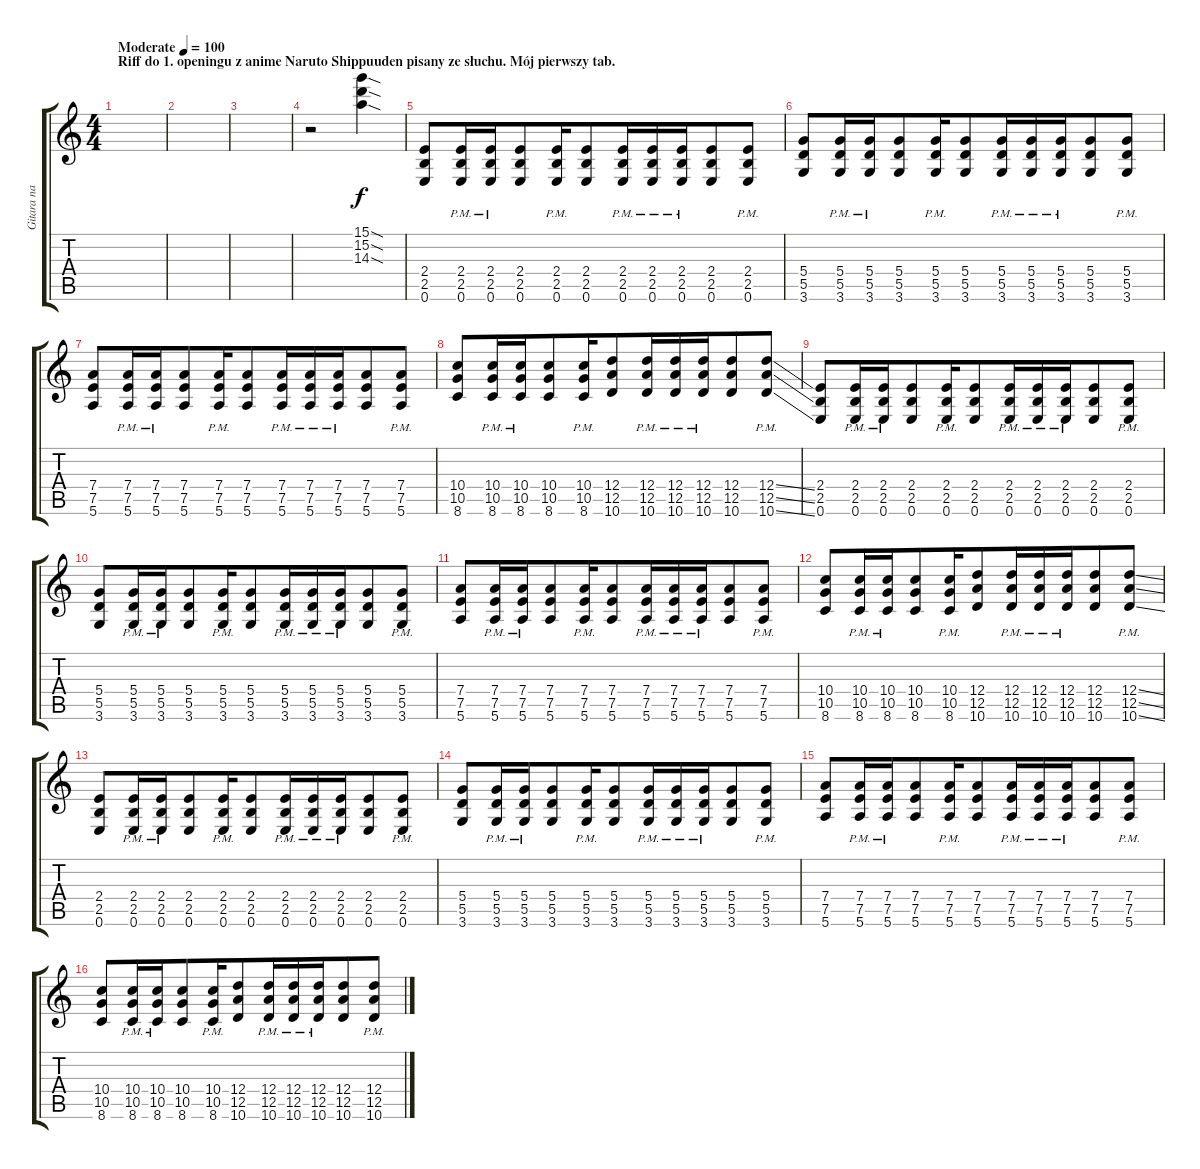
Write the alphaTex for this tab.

\track ("Gitara na overdrive - rytmiczna" "Gitara na ") {instrument overdrivenguitar}
\staff {score tabs}
\tuning (E4 B3 G3 D3 A2 E2) {hide}
\ts (4 4)
\section ("" "Riff do 1. openingu z anime Naruto Shippuuden pisany ze słuchu. Mój pierwszy tab.")
\tempo (100 "Moderate")
\clef g2
\ks c
|
|
|
r.2 (15.1{sod} 15.2{sod} 14.3{sod}).4 |
(2.4 2.5 0.6).8 (2.4{pm} 2.5{pm} 0.6{pm}).16 (2.4{pm} 2.5{pm} 0.6{pm}).16{beam merge} (2.4 2.5 0.6).8 (2.4{pm} 2.5{pm} 0.6{pm}).16 (2.4 2.5 0.6).8{beam merge} (2.4{pm} 2.5{pm} 0.6{pm}).16 (2.4{pm} 2.5{pm} 0.6{pm}).16 (2.4{pm} 2.5{pm} 0.6{pm}).16{beam merge} (2.4 2.5 0.6).8 (2.4{pm} 2.5{pm} 0.6{pm}).8 |
(5.4 5.5 3.6).8 (5.4{pm} 5.5{pm} 3.6{pm}).16 (5.4{pm} 5.5{pm} 3.6{pm}).16{beam merge} (5.4 5.5 3.6).8 (5.4{pm} 5.5{pm} 3.6{pm}).16 (5.4 5.5 3.6).8{beam merge} (5.4{pm} 5.5{pm} 3.6{pm}).16 (5.4{pm} 5.5{pm} 3.6{pm}).16 (5.4{pm} 5.5{pm} 3.6{pm}).16{beam merge} (5.4 5.5 3.6).8 (5.4{pm} 5.5{pm} 3.6{pm}).8 |
(7.4 7.5 5.6).8 (7.4{pm} 7.5{pm} 5.6{pm}).16 (7.4{pm} 7.5{pm} 5.6{pm}).16{beam merge} (7.4 7.5 5.6).8 (7.4{pm} 7.5{pm} 5.6{pm}).16 (7.4 7.5 5.6).8{beam merge} (7.4{pm} 7.5{pm} 5.6{pm}).16 (7.4{pm} 7.5{pm} 5.6{pm}).16 (7.4{pm} 7.5{pm} 5.6{pm}).16{beam merge} (7.4 7.5 5.6).8 (7.4{pm} 7.5{pm} 5.6{pm}).8 |
(10.4 10.5 8.6).8 (10.4{pm} 10.5{pm} 8.6{pm}).16 (10.4{pm} 10.5{pm} 8.6{pm}).16{beam merge} (10.4 10.5 8.6).8 (10.4{pm} 10.5{pm} 8.6{pm}).16 (12.4 12.5 10.6).8{beam merge} (12.4{pm} 12.5{pm} 10.6{pm}).16 (12.4{pm} 12.5{pm} 10.6{pm}).16 (12.4{pm} 12.5{pm} 10.6{pm}).16{beam merge} (12.4 12.5 10.6).8 (12.4{ss pm} 12.5{ss pm} 10.6{ss pm}).8 |
(2.4 2.5 0.6).8 (2.4{pm} 2.5{pm} 0.6{pm}).16 (2.4{pm} 2.5{pm} 0.6{pm}).16{beam merge} (2.4 2.5 0.6).8 (2.4{pm} 2.5{pm} 0.6{pm}).16 (2.4 2.5 0.6).8{beam merge} (2.4{pm} 2.5{pm} 0.6{pm}).16 (2.4{pm} 2.5{pm} 0.6{pm}).16 (2.4{pm} 2.5{pm} 0.6{pm}).16{beam merge} (2.4 2.5 0.6).8 (2.4{pm} 2.5{pm} 0.6{pm}).8 |
(5.4 5.5 3.6).8 (5.4{pm} 5.5{pm} 3.6{pm}).16 (5.4{pm} 5.5{pm} 3.6{pm}).16{beam merge} (5.4 5.5 3.6).8 (5.4{pm} 5.5{pm} 3.6{pm}).16 (5.4 5.5 3.6).8{beam merge} (5.4{pm} 5.5{pm} 3.6{pm}).16 (5.4{pm} 5.5{pm} 3.6{pm}).16 (5.4{pm} 5.5{pm} 3.6{pm}).16{beam merge} (5.4 5.5 3.6).8 (5.4{pm} 5.5{pm} 3.6{pm}).8 |
(7.4 7.5 5.6).8 (7.4{pm} 7.5{pm} 5.6{pm}).16 (7.4{pm} 7.5{pm} 5.6{pm}).16{beam merge} (7.4 7.5 5.6).8 (7.4{pm} 7.5{pm} 5.6{pm}).16 (7.4 7.5 5.6).8{beam merge} (7.4{pm} 7.5{pm} 5.6{pm}).16 (7.4{pm} 7.5{pm} 5.6{pm}).16 (7.4{pm} 7.5{pm} 5.6{pm}).16{beam merge} (7.4 7.5 5.6).8 (7.4{pm} 7.5{pm} 5.6{pm}).8 |
(10.4 10.5 8.6).8 (10.4{pm} 10.5{pm} 8.6{pm}).16 (10.4{pm} 10.5{pm} 8.6{pm}).16{beam merge} (10.4 10.5 8.6).8 (10.4{pm} 10.5{pm} 8.6{pm}).16 (12.4 12.5 10.6).8{beam merge} (12.4{pm} 12.5{pm} 10.6{pm}).16 (12.4{pm} 12.5{pm} 10.6{pm}).16 (12.4{pm} 12.5{pm} 10.6{pm}).16{beam merge} (12.4 12.5 10.6).8 (12.4{ss pm} 12.5{ss pm} 10.6{ss pm}).8 |
(2.4 2.5 0.6).8 (2.4{pm} 2.5{pm} 0.6{pm}).16 (2.4{pm} 2.5{pm} 0.6{pm}).16{beam merge} (2.4 2.5 0.6).8 (2.4{pm} 2.5{pm} 0.6{pm}).16 (2.4 2.5 0.6).8{beam merge} (2.4{pm} 2.5{pm} 0.6{pm}).16 (2.4{pm} 2.5{pm} 0.6{pm}).16 (2.4{pm} 2.5{pm} 0.6{pm}).16{beam merge} (2.4 2.5 0.6).8 (2.4{pm} 2.5{pm} 0.6{pm}).8 |
(5.4 5.5 3.6).8 (5.4{pm} 5.5{pm} 3.6{pm}).16 (5.4{pm} 5.5{pm} 3.6{pm}).16{beam merge} (5.4 5.5 3.6).8 (5.4{pm} 5.5{pm} 3.6{pm}).16 (5.4 5.5 3.6).8{beam merge} (5.4{pm} 5.5{pm} 3.6{pm}).16 (5.4{pm} 5.5{pm} 3.6{pm}).16 (5.4{pm} 5.5{pm} 3.6{pm}).16{beam merge} (5.4 5.5 3.6).8 (5.4{pm} 5.5{pm} 3.6{pm}).8 |
(7.4 7.5 5.6).8 (7.4{pm} 7.5{pm} 5.6{pm}).16 (7.4{pm} 7.5{pm} 5.6{pm}).16{beam merge} (7.4 7.5 5.6).8 (7.4{pm} 7.5{pm} 5.6{pm}).16 (7.4 7.5 5.6).8{beam merge} (7.4{pm} 7.5{pm} 5.6{pm}).16 (7.4{pm} 7.5{pm} 5.6{pm}).16 (7.4{pm} 7.5{pm} 5.6{pm}).16{beam merge} (7.4 7.5 5.6).8 (7.4{pm} 7.5{pm} 5.6{pm}).8 |
(10.4 10.5 8.6).8 (10.4{pm} 10.5{pm} 8.6{pm}).16 (10.4{pm} 10.5{pm} 8.6{pm}).16{beam merge} (10.4 10.5 8.6).8 (10.4{pm} 10.5{pm} 8.6{pm}).16 (12.4 12.5 10.6).8{beam merge} (12.4{pm} 12.5{pm} 10.6{pm}).16 (12.4{pm} 12.5{pm} 10.6{pm}).16 (12.4{pm} 12.5{pm} 10.6{pm}).16{beam merge} (12.4 12.5 10.6).8 (12.4{ss pm} 12.5{ss pm} 10.6{ss pm}).8
